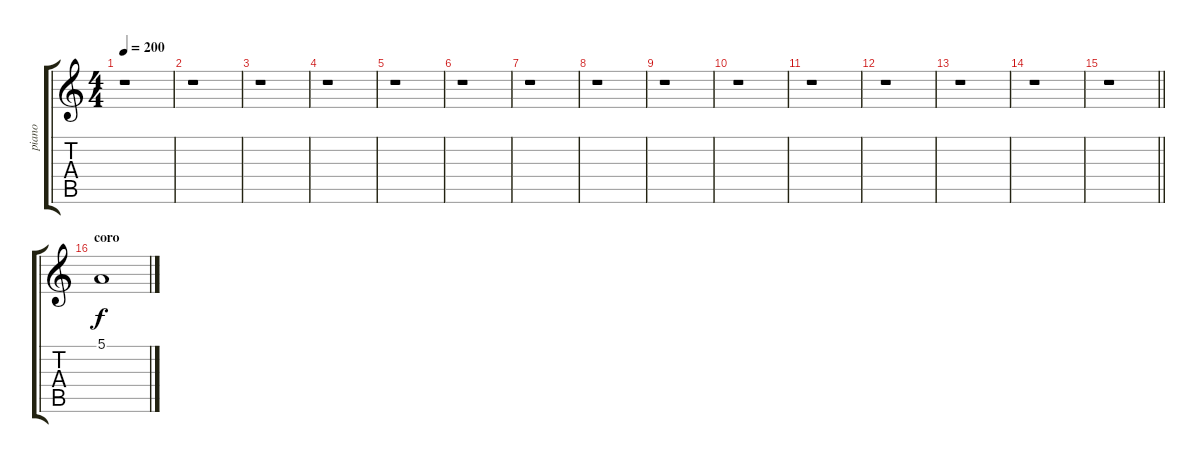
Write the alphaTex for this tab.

\track ("piano" "piano") {instrument acousticgrandpiano}
\staff {score tabs}
\tuning (E4 B3 G3 D3 A2 E2) {hide}
\ts (4 4)
\tempo 200
\clef g2
\ks c
r.1{dy f} |
r.1 |
r.1 |
r.1 |
r.1 |
r.1 |
r.1 |
r.1 |
r.1 |
r.1 |
r.1 |
r.1 |
r.1 |
r.1 |
\barLineRight lightlight
r.1 |
\section ("" "coro")
5.1.1{volume 14 instrument choiraahs}
